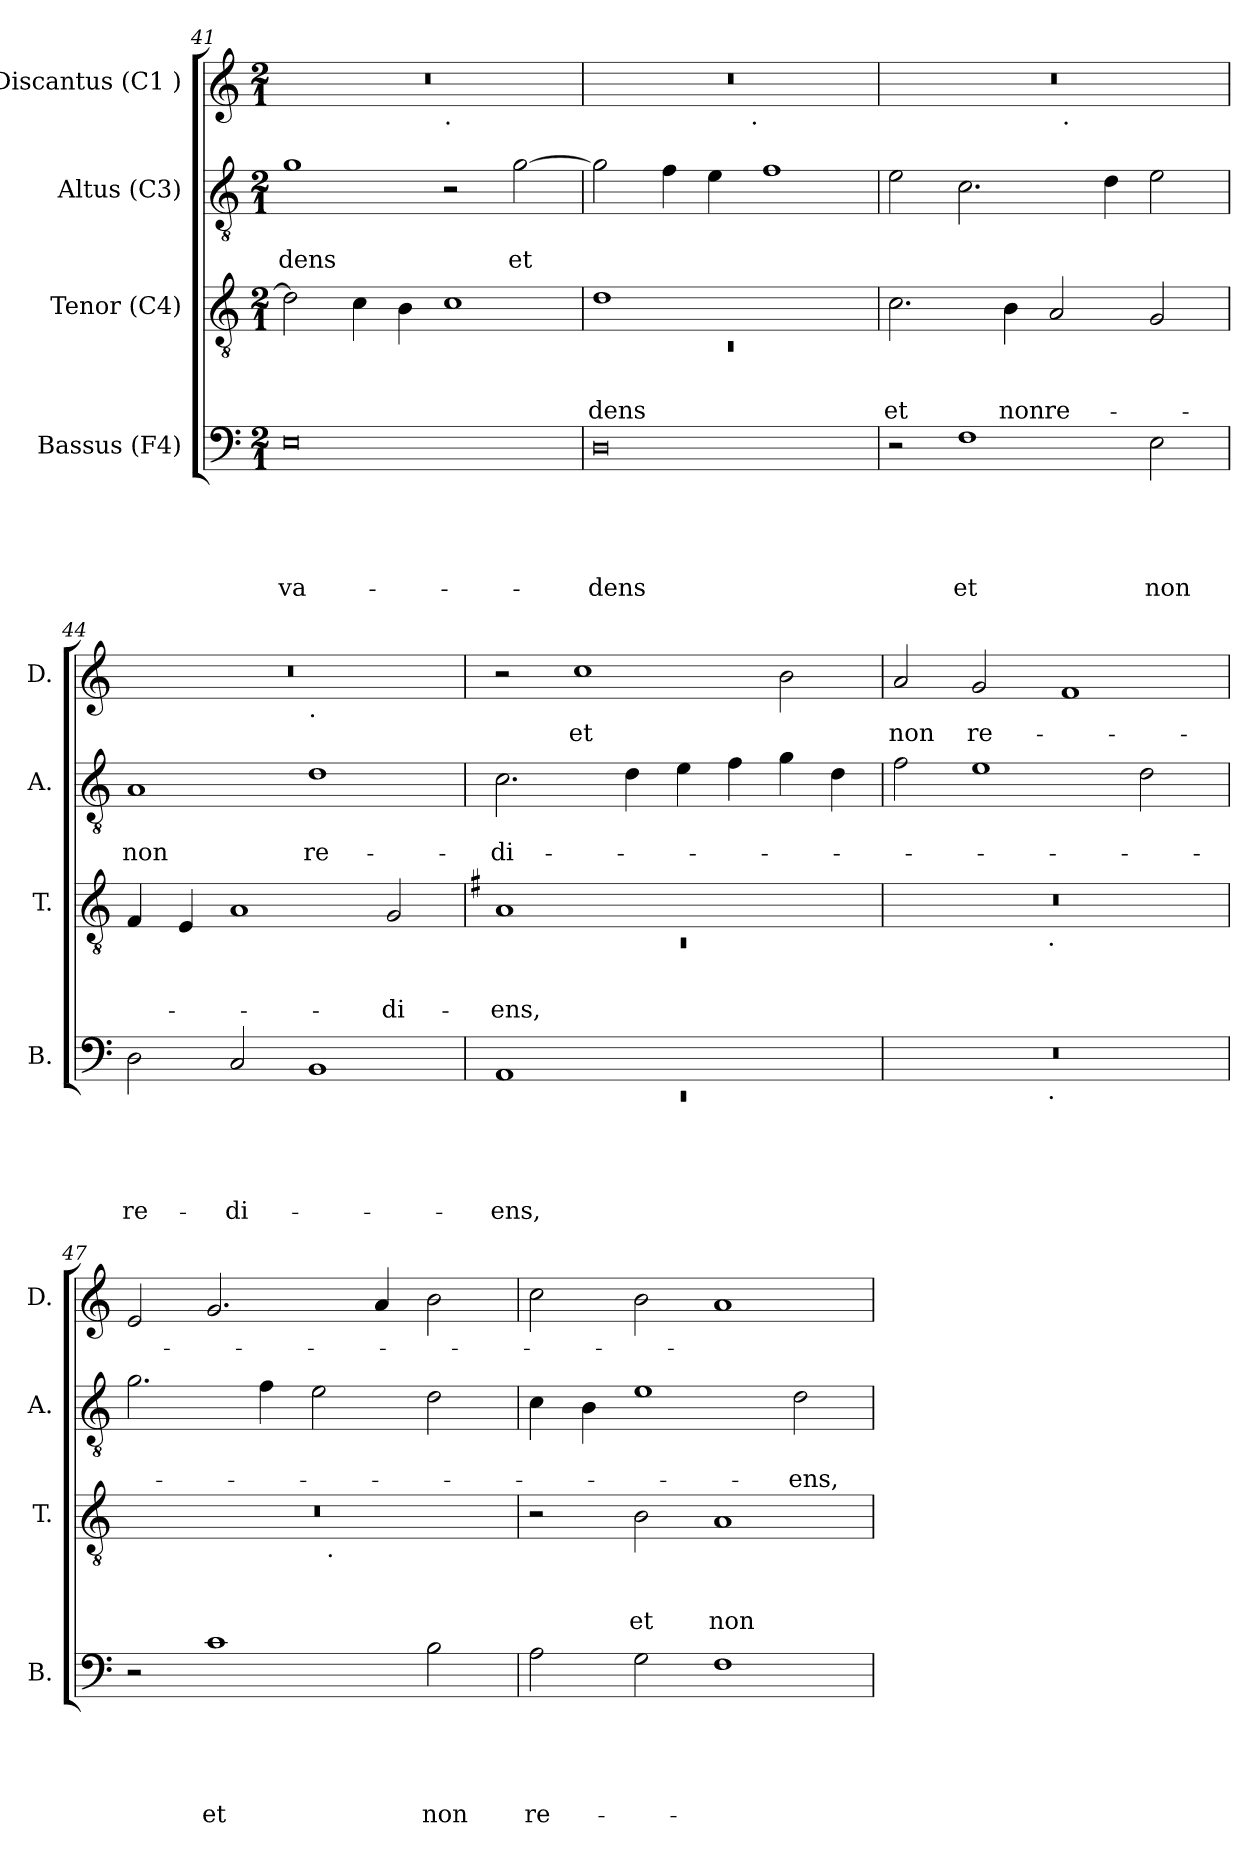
**kern	**text	**text	**text	**text	**text	**kern	**text	**text	**text	**kern	**text	**text	**kern	**text
*part4	*part4	*part4	*part4	*part4	*part4	*part3	*part3	*part3	*part3	*part2	*part2	*part2	*part1	*part1
*staff4	*staff4	*staff4	*staff4	*staff4	*staff4	*staff3	*staff3	*staff3	*staff3	*staff2	*staff2	*staff2	*staff1	*staff1
*I"Bassus (F4)	*	*	*	*	*	*I"Tenor (C4)	*	*	*	*I"Altus (C3)	*	*	*I"Discantus (C1 )	*
*I'B.	*	*	*	*	*	*I'T.	*	*	*	*I'A.	*	*	*I'D.	*
*clefF4	*	*	*	*	*	*clefGv2	*	*	*	*clefGv2	*	*	*clefG2	*
*k[]	*	*	*	*	*	*k[]	*	*	*	*k[]	*	*	*k[]	*
*C:	*	*	*	*	*	*C:	*	*	*	*C:	*	*	*C:	*
*M2/1	*	*	*	*	*	*M2/1	*	*	*	*M2/1	*	*	*M2/1	*
=41	=41	=41	=41	=41	=41	=41	=41	=41	=41	=41	=41	=41	=41	=41
!	!	!	!	!	!LO:LY:b:rj	!	!	!	!	!	!	!LO:LY:b	!	!
*	*	*	*	*	*	*	*	*	*	*	*	*	*^	*
0E	.	.	.	.	va-	2d\]	.	.	.	1g	.	-dens	0r	1ryy	.
.	.	.	.	.	.	4c\	.	.	.	.	.	.	.	.	.
.	.	.	.	.	.	4B\	.	.	.	.	.	.	.	.	.
!	!	!	!	!	!	!	!	!	!	!	!	!	!	!LO:TX:b:t=.	!
.	.	.	.	.	.	1c	.	.	.	2r	.	.	.	1ryy	.
!	!	!	!	!	!	!	!	!	!	!	!	!LO:LY:b	!	!	!
.	.	.	.	.	.	.	.	.	.	[>2g\	.	et	.	.	.
=42	=42	=42	=42	=42	=42	=42	=42	=42	=42	=42	=42	=42	=42	=42	=42
*	*	*	*	*	*	*^	*	*	*	*	*	*	*	*	*
!	!	!	!	!	!LO:LY:b	!	!LO:N:vis=1	!	!	!LO:LY:b	!	!	!	!	!	!
0D	.	.	.	.	-dens	1d	0rC	.	.	-dens	2g\]	.	.	0r	2ryy	.
.	.	.	.	.	.	.	.	.	.	.	4f\	.	.	.	4...ryy	.
.	.	.	.	.	.	.	.	.	.	.	4e\	.	.	.	.	.
!	!	!	!	!	!	!	!	!	!	!	!	!	!	!	!LO:TX:b:t=.	!
.	.	.	.	.	.	.	.	.	.	.	.	.	.	.	1ryy	.
.	.	.	.	.	.	1ryy	.	.	.	.	1f	.	.	.	.	.
.	.	.	.	.	.	.	.	.	.	.	.	.	.	.	32ryy	.
!!LO:LB:g=z	!!
=43	=43	=43	=43	=43	=43	=43	=43	=43	=43	=43	=43	=43	=43	=43	=43	=43
!	!	!	!	!	!	!	!	!	!	!LO:LY:b	!	!	!	!	!	!
*	*	*	*	*	*	*v	*v	*	*	*	*	*	*	*	*	*
2r	.	.	.	.	.	2.c\	.	.	et	2e\	.	.	0r	1ryy	.
!	!	!	!	!	!LO:LY:b	!	!	!	!	!	!	!	!	!	!
1F	.	.	.	.	et	.	.	.	.	2.c\	.	.	.	.	.
!	!	!	!	!	!	!	!	!	!LO:LY:b	!	!	!	!	!	!
.	.	.	.	.	.	4B\	.	.	non	.	.	.	.	.	.
!	!	!	!	!	!	!	!	!	!LO:LY:b	!	!	!	!	!	!
.	.	.	.	.	.	2A/	.	.	re-	.	.	.	.	32ryy	.
!	!	!	!	!	!	!	!	!	!	!	!	!	!	!LO:TX:b:t=.	!
.	.	.	.	.	.	.	.	.	.	.	.	.	.	2ryy	.
.	.	.	.	.	.	.	.	.	.	4d\	.	.	.	.	.
!	!	!	!	!	!LO:LY:b	!	!	!	!	!	!	!	!	!	!
2E\	.	.	.	.	non	2G/	.	.	.	2e\	.	.	.	.	.
.	.	.	.	.	.	.	.	.	.	.	.	.	.	4...ryy	.
=44	=44	=44	=44	=44	=44	=44	=44	=44	=44	=44	=44	=44	=44	=44	=44
!	!	!	!	!	!LO:LY:b	!	!	!	!	!	!	!LO:LY:b	!	!	!
2D\	.	.	.	.	re-	4F/	.	.	.	1A	.	non	0r	1ryy	.
.	.	.	.	.	.	4E/	.	.	.	.	.	.	.	.	.
!	!	!	!	!	!LO:LY:b	!	!	!	!	!	!	!	!	!	!
2C/	.	.	.	.	-di-	1A	.	.	.	.	.	.	.	.	.
!	!	!	!	!	!	!	!	!	!	!	!	!	!	!LO:TX:b:t=.	!
!	!	!	!	!	!	!	!	!	!	!	!	!LO:LY:b	!	!	!
1BB	.	.	.	.	.	.	.	.	.	1d	.	re-	.	1ryy	.
!	!	!	!	!	!	!	!	!	!LO:LY:b	!	!	!	!	!	!
.	.	.	.	.	.	2G/	.	.	-di-	.	.	.	.	.	.
*	*	*	*	*	*	*	*	*	*	*	*	*	*v	*v	*
=45	=45	=45	=45	=45	=45	=45	=45	=45	=45	=45	=45	=45	=45	=45
*	*	*	*	*	*	*k[f#]	*	*	*	*	*	*	*	*
*	*	*	*	*	*	*G:	*	*	*	*	*	*	*	*
*^	*	*	*	*	*	*^	*	*	*	*	*	*	*^	*
!	!LO:N:vis=1	!	!	!	!	!LO:LY:b	!	!LO:N:vis=1	!	!	!LO:LY:b	!	!	!LO:LY:b	!	!	!
*	*	*	*	*	*	*	*	*	*	*	*	*	*	*	*v	*v	*
1AA	0rEE	.	.	.	.	-ens,	1A	0rC	.	.	-ens,	2.c\	.	-di-	2r	.
!	!	!	!	!	!	!	!	!	!	!	!	!	!	!	!	!LO:LY:b
.	.	.	.	.	.	.	.	.	.	.	.	.	.	.	1cc	et
.	.	.	.	.	.	.	.	.	.	.	.	4d\	.	.	.	.
1ryy	.	.	.	.	.	.	1ryy	.	.	.	.	4e\	.	.	.	.
.	.	.	.	.	.	.	.	.	.	.	.	4f\	.	.	.	.
.	.	.	.	.	.	.	.	.	.	.	.	4g\	.	.	2b\	.
.	.	.	.	.	.	.	.	.	.	.	.	4d\	.	.	.	.
=46	=46	=46	=46	=46	=46	=46	=46	=46	=46	=46	=46	=46	=46	=46	=46	=46
!	!	!	!	!	!	!	!	!	!	!	!	!	!	!	!	!LO:LY:b
0r	2ryy	.	.	.	.	.	0r	2ryy	.	.	.	2f\	.	.	2a/	non
!	!	!	!	!	!	!	!	!	!	!	!	!	!	!	!	!LO:LY:b
.	4...ryy	.	.	.	.	.	.	4...ryy	.	.	.	1e	.	.	2g/	re-
!	!	!	!	!	!	!	!	!LO:TX:b:t=.	!	!	!	!	!	!	!	!
!	!LO:TX:b:t=.	!	!	!	!	!	!	!	!	!	!	!	!	!	!	!
.	1ryy	.	.	.	.	.	.	1ryy	.	.	.	.	.	.	.	.
.	.	.	.	.	.	.	.	.	.	.	.	.	.	.	1f	.
.	.	.	.	.	.	.	.	.	.	.	.	2d\	.	.	.	.
.	32ryy	.	.	.	.	.	.	32ryy	.	.	.	.	.	.	.	.
*v	*v	*	*	*	*	*	*	*	*	*	*	*	*	*	*	*
!!LO:LB:g=z
=47	=47	=47	=47	=47	=47	=47	=47	=47	=47	=47	=47	=47	=47	=47	=47
*	*	*	*	*	*	*k[]	*	*	*	*	*	*	*	*	*
*	*	*	*	*	*	*C:	*	*	*	*	*	*	*	*	*
2r	.	.	.	.	.	0r	1ryy	.	.	.	2.g\	.	.	2e/	.
!	!	!	!	!	!LO:LY:b	!	!	!	!	!	!	!	!	!	!
1c	.	.	.	.	et	.	.	.	.	.	.	.	.	2.g/	.
.	.	.	.	.	.	.	.	.	.	.	4f\	.	.	.	.
.	.	.	.	.	.	.	32ryy	.	.	.	2e\	.	.	.	.
!	!	!	!	!	!	!	!LO:TX:b:t=.	!	!	!	!	!	!	!	!
.	.	.	.	.	.	.	2ryy	.	.	.	.	.	.	.	.
.	.	.	.	.	.	.	.	.	.	.	.	.	.	4a/	.
!	!	!	!	!	!LO:LY:b	!	!	!	!	!	!	!	!	!	!
2B\	.	.	.	.	non	.	.	.	.	.	2d\	.	.	2b\	.
.	.	.	.	.	.	.	4...ryy	.	.	.	.	.	.	.	.
=48	=48	=48	=48	=48	=48	=48	=48	=48	=48	=48	=48	=48	=48	=48	=48
!	!	!	!	!	!LO:LY:b	!	!	!	!	!	!	!	!	!	!
*	*	*	*	*	*	*v	*v	*	*	*	*	*	*	*	*
2A\	.	.	.	.	re-	2r	.	.	.	4c\	.	.	2cc\	.
.	.	.	.	.	.	.	.	.	.	4B\	.	.	.	.
!	!	!	!	!	!	!	!	!	!LO:LY:b	!	!	!	!	!
2G\	.	.	.	.	.	2B\	.	.	et	1e	.	.	2b\	.
!	!	!	!	!	!	!	!	!	!LO:LY:b	!	!	!	!	!
1F	.	.	.	.	.	1A	.	.	non	.	.	.	1a	.
!	!	!	!	!	!	!	!	!	!	!	!	!LO:LY:b	!	!
.	.	.	.	.	.	.	.	.	.	2d\	.	-ens,	.	.
=	=	=	=	=	=	=	=	=	=	=	=	=	=	=
*-	*-	*-	*-	*-	*-	*-	*-	*-	*-	*-	*-	*-	*-	*-
